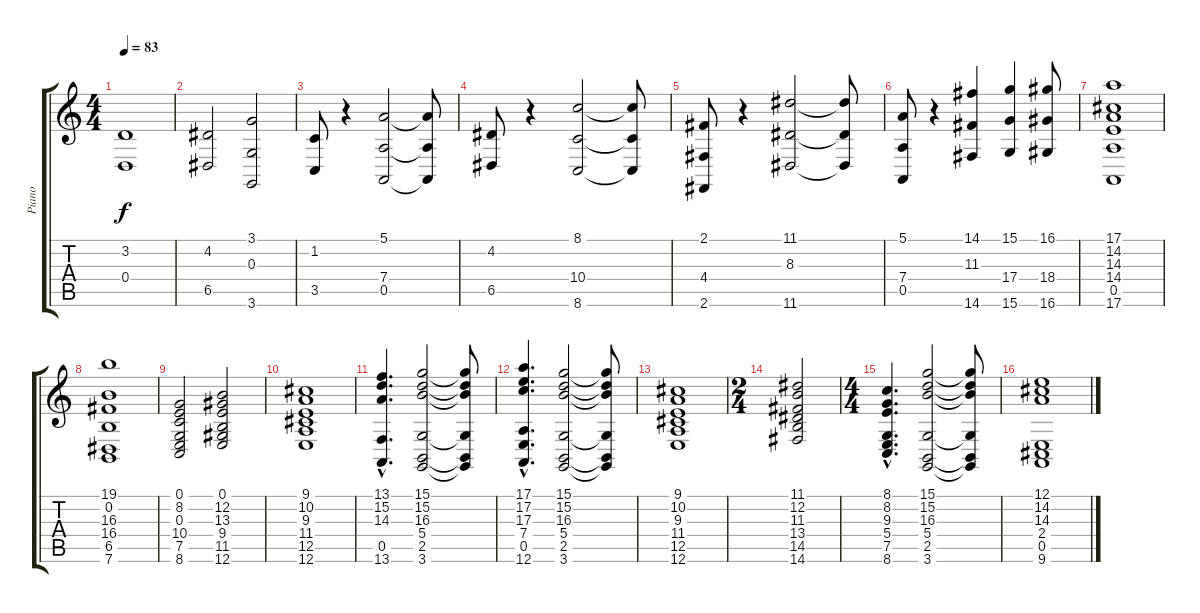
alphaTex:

\track ("Piano" "Piano") {instrument acousticgrandpiano}
\staff {score tabs}
\tuning (E4 B3 G3 D3 A2 E2) {hide}
\ts (4 4)
\tempo 83
\clef g2
\ks c
(3.2 0.4).1{dy f} |
(4.2 6.5).2 (3.1 0.3 3.6).2 |
(1.2 3.5).8 r.4 (5.1 7.4 0.5).2 (5.1{t} 7.4{t} 0.5{t}).8 |
(4.2 6.5).8 r.4 (8.1 10.4 8.6).2 (8.1{t} 10.4{t} 8.6{t}).8 |
(2.1 4.4 2.6).8 r.4 (11.1 8.3 11.6).2 (11.1{t} 8.3{t} 11.6{t}).8 |
(5.1 7.4 0.5).8 r.4 (14.1 11.3 14.6).4 (15.1 17.4 15.6).4 (16.1 18.4 16.6).8 |
(17.1 14.2 14.3 14.4 0.5 17.6).1 |
(19.1 0.2 16.3 16.4 6.5 7.6).1 |
(0.1 8.2 0.3 10.4 7.5 8.6).2 (0.1 12.2 13.3 9.4 11.5 12.6).2 |
(9.1 10.2 9.3 11.4 12.5 12.6).1 |
(13.1{hac} 15.2{hac} 14.3{hac} 0.5{hac} 13.6{hac}).4{d} (15.1 15.2 16.3 5.4 2.5 3.6).2 (15.1{t} 15.2{t} 16.3{t} 5.4{t} 2.5{t} 3.6{t}).8 |
(17.1{hac} 17.2{hac} 17.3{hac} 7.4{hac} 0.5{hac} 12.6{hac}).4{d} (15.1 15.2 16.3 5.4 2.5 3.6).2 (15.1{t} 15.2{t} 16.3{t} 5.4{t} 2.5{t} 3.6{t}).8 |
(9.1 10.2 9.3 11.4 12.5 12.6).1 |
\ts (2 4)
(11.1 12.2 11.3 13.4 14.5 14.6).2 |
\ts (4 4)
(8.1{hac} 8.2{hac} 9.3{hac} 5.4{hac} 7.5{hac} 8.6{hac}).4{d} (15.1 15.2 16.3 5.4 2.5 3.6).2 (15.1{t} 15.2{t} 16.3{t} 5.4{t} 2.5{t} 3.6{t}).8 |
(12.1 14.2 14.3 2.4 0.5 9.6).1
